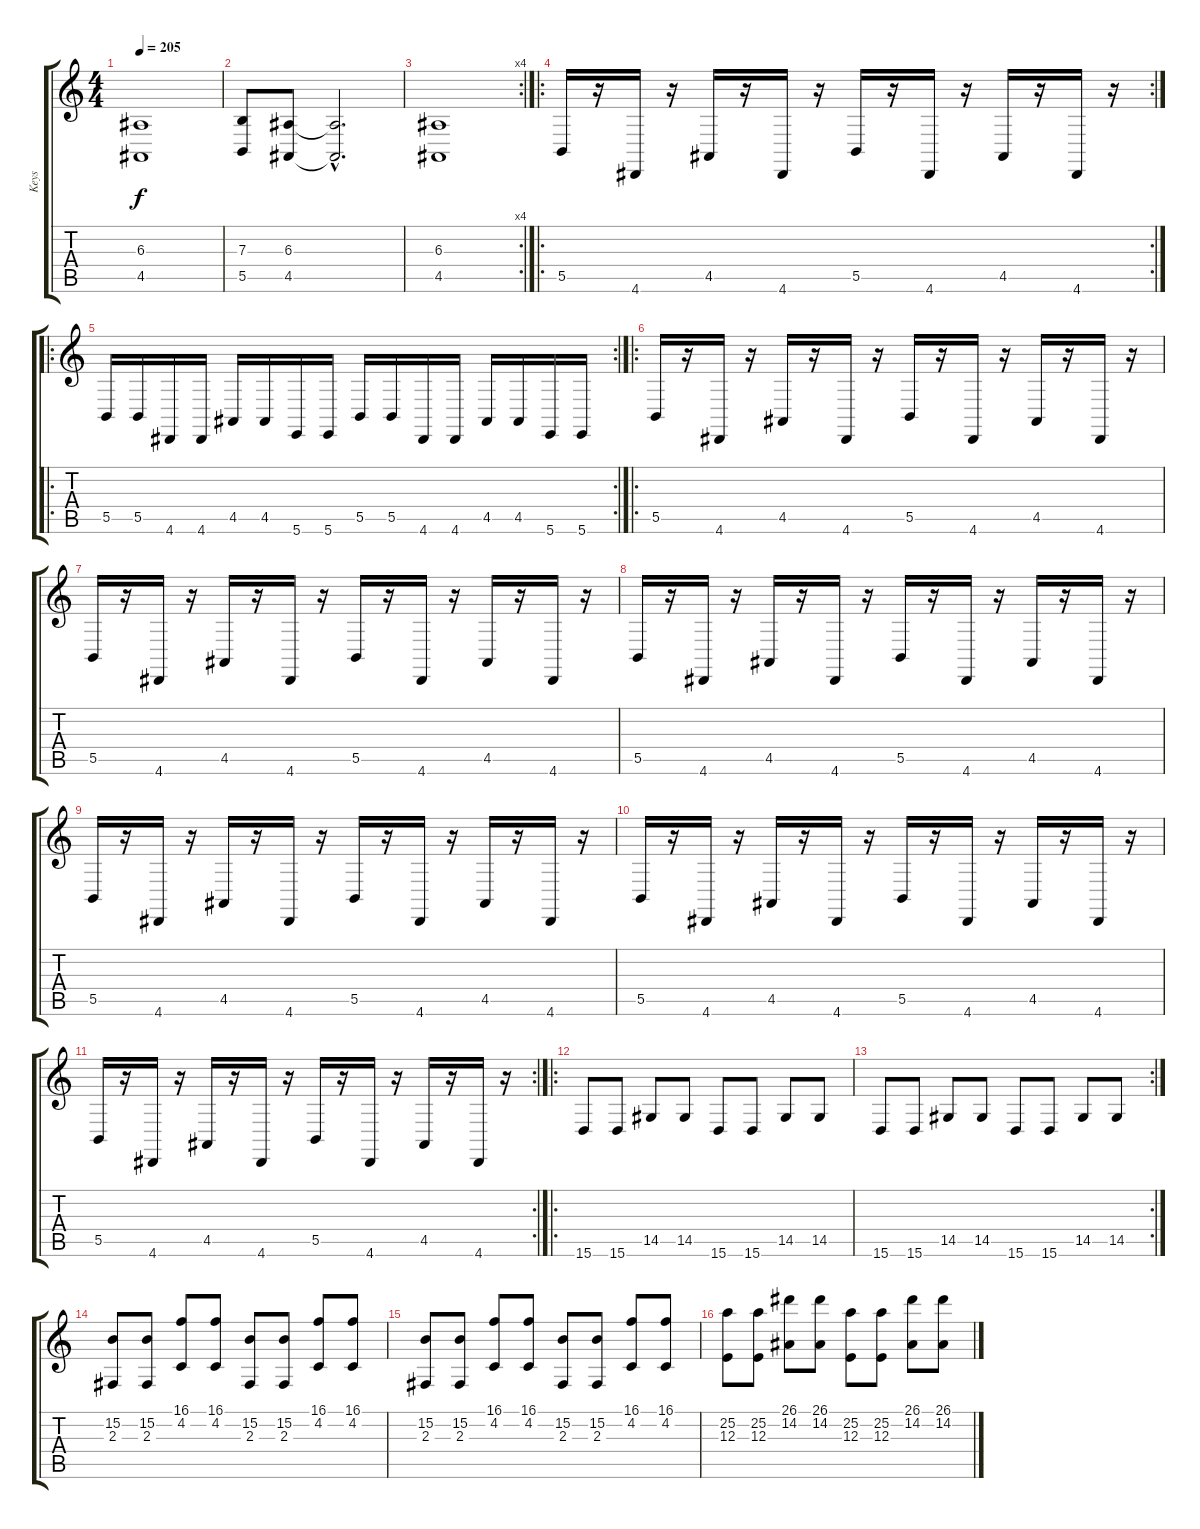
\track ("Keys" "Keys") {instrument accordion}
\staff {score tabs}
\tuning (Db4 Ab3 E3 B2 Gb2 B1) {hide}
\ts (4 4)
\tempo 205
\clef g2
\ks c
(6.3 4.5).1{dy f} |
(7.3 5.5).8 (6.3 4.5).8 (6.3{hac t} 4.5{hac t}).2{d} |
\rc 4
(6.3 4.5).1 |
\ro
\rc 2
5.5.16 r.16 4.6.16 r.16 4.5.16 r.16 4.6.16 r.16 5.5.16 r.16 4.6.16 r.16 4.5.16 r.16 4.6.16 r.16 |
\ro
\rc 2
5.5.16 5.5.16 4.6.16 4.6.16 4.5.16 4.5.16 5.6.16 5.6.16 5.5.16 5.5.16 4.6.16 4.6.16 4.5.16 4.5.16 5.6.16 5.6.16 |
\ro
5.5.16 r.16 4.6.16 r.16 4.5.16 r.16 4.6.16 r.16 5.5.16 r.16 4.6.16 r.16 4.5.16 r.16 4.6.16 r.16 |
5.5.16 r.16 4.6.16 r.16 4.5.16 r.16 4.6.16 r.16 5.5.16 r.16 4.6.16 r.16 4.5.16 r.16 4.6.16 r.16 |
5.5.16 r.16 4.6.16 r.16 4.5.16 r.16 4.6.16 r.16 5.5.16 r.16 4.6.16 r.16 4.5.16 r.16 4.6.16 r.16 |
5.5.16 r.16 4.6.16 r.16 4.5.16 r.16 4.6.16 r.16 5.5.16 r.16 4.6.16 r.16 4.5.16 r.16 4.6.16 r.16 |
5.5.16 r.16 4.6.16 r.16 4.5.16 r.16 4.6.16 r.16 5.5.16 r.16 4.6.16 r.16 4.5.16 r.16 4.6.16 r.16 |
\rc 2
5.5.16 r.16 4.6.16 r.16 4.5.16 r.16 4.6.16 r.16 5.5.16 r.16 4.6.16 r.16 4.5.16 r.16 4.6.16 r.16 |
\ro
15.6.8 15.6.8 14.5.8 14.5.8 15.6.8 15.6.8 14.5.8 14.5.8 |
\rc 2
15.6.8 15.6.8 14.5.8 14.5.8 15.6.8 15.6.8 14.5.8 14.5.8 |
(15.2 2.3).8 (15.2 2.3).8 (16.1 4.2).8 (16.1 4.2).8 (15.2 2.3).8 (15.2 2.3).8 (16.1 4.2).8 (16.1 4.2).8 |
(15.2 2.3).8 (15.2 2.3).8 (16.1 4.2).8 (16.1 4.2).8 (15.2 2.3).8 (15.2 2.3).8 (16.1 4.2).8 (16.1 4.2).8 |
(25.2 12.3).8 (25.2 12.3).8 (26.1 14.2).8 (26.1 14.2).8 (25.2 12.3).8 (25.2 12.3).8 (26.1 14.2).8 (26.1 14.2).8
